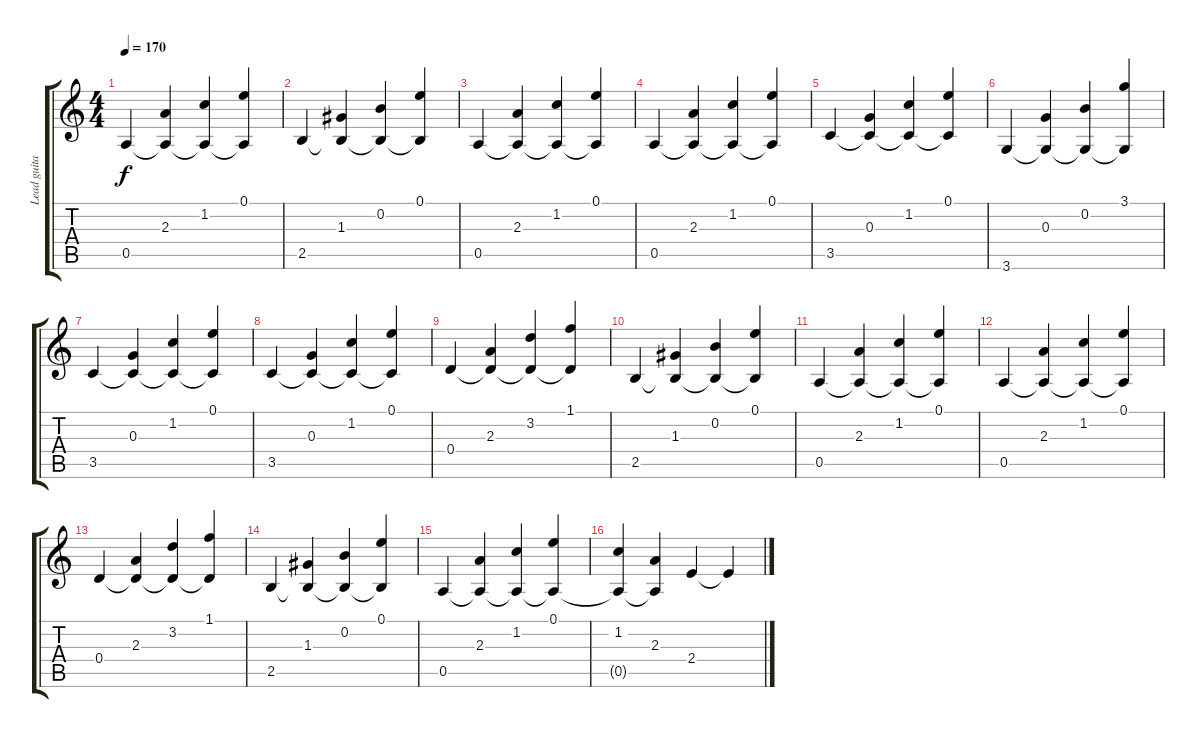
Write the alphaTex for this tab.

\track ("Lead guitar" "Lead guita") {instrument electricguitarjazz}
\staff {score tabs}
\tuning (E4 B3 G3 D3 A2 E2) {hide}
\ts (4 4)
\tempo 170
\clef g2
\ks c
0.5.4{dy f} (2.3 0.5{t}).4 (1.2 0.5{t}).4 (0.1 0.5{t}).4 |
2.5.4 (1.3 2.5{t}).4 (0.2 2.5{t}).4 (0.1 2.5{t}).4 |
0.5.4 (2.3 0.5{t}).4 (1.2 0.5{t}).4 (0.1 0.5{t}).4 |
0.5.4 (2.3 0.5{t}).4 (1.2 0.5{t}).4 (0.1 0.5{t}).4 |
3.5.4 (0.3 3.5{t}).4 (1.2 3.5{t}).4 (0.1 3.5{t}).4 |
3.6.4 (0.3 3.6{t}).4 (0.2 3.6{t}).4 (3.1 3.6{t}).4 |
3.5.4 (0.3 3.5{t}).4 (1.2 3.5{t}).4 (0.1 3.5{t}).4 |
3.5.4 (0.3 3.5{t}).4 (1.2 3.5{t}).4 (0.1 3.5{t}).4 |
0.4.4 (2.3 0.4{t}).4 (3.2 0.4{t}).4 (1.1 0.4{t}).4 |
2.5.4 (1.3 2.5{t}).4 (0.2 2.5{t}).4 (0.1 2.5{t}).4 |
0.5.4 (2.3 0.5{t}).4 (1.2 0.5{t}).4 (0.1 0.5{t}).4 |
0.5.4 (2.3 0.5{t}).4 (1.2 0.5{t}).4 (0.1 0.5{t}).4 |
0.4.4 (2.3 0.4{t}).4 (3.2 0.4{t}).4 (1.1 0.4{t}).4 |
2.5.4 (1.3 2.5{t}).4 (0.2 2.5{t}).4 (0.1 2.5{t}).4 |
0.5.4 (2.3 0.5{t}).4 (1.2 0.5{t}).4 (0.1 0.5{t}).4 |
(1.2 0.5{t}).4 (2.3 0.5{t}).4 2.4.4 2.4{t}.4
